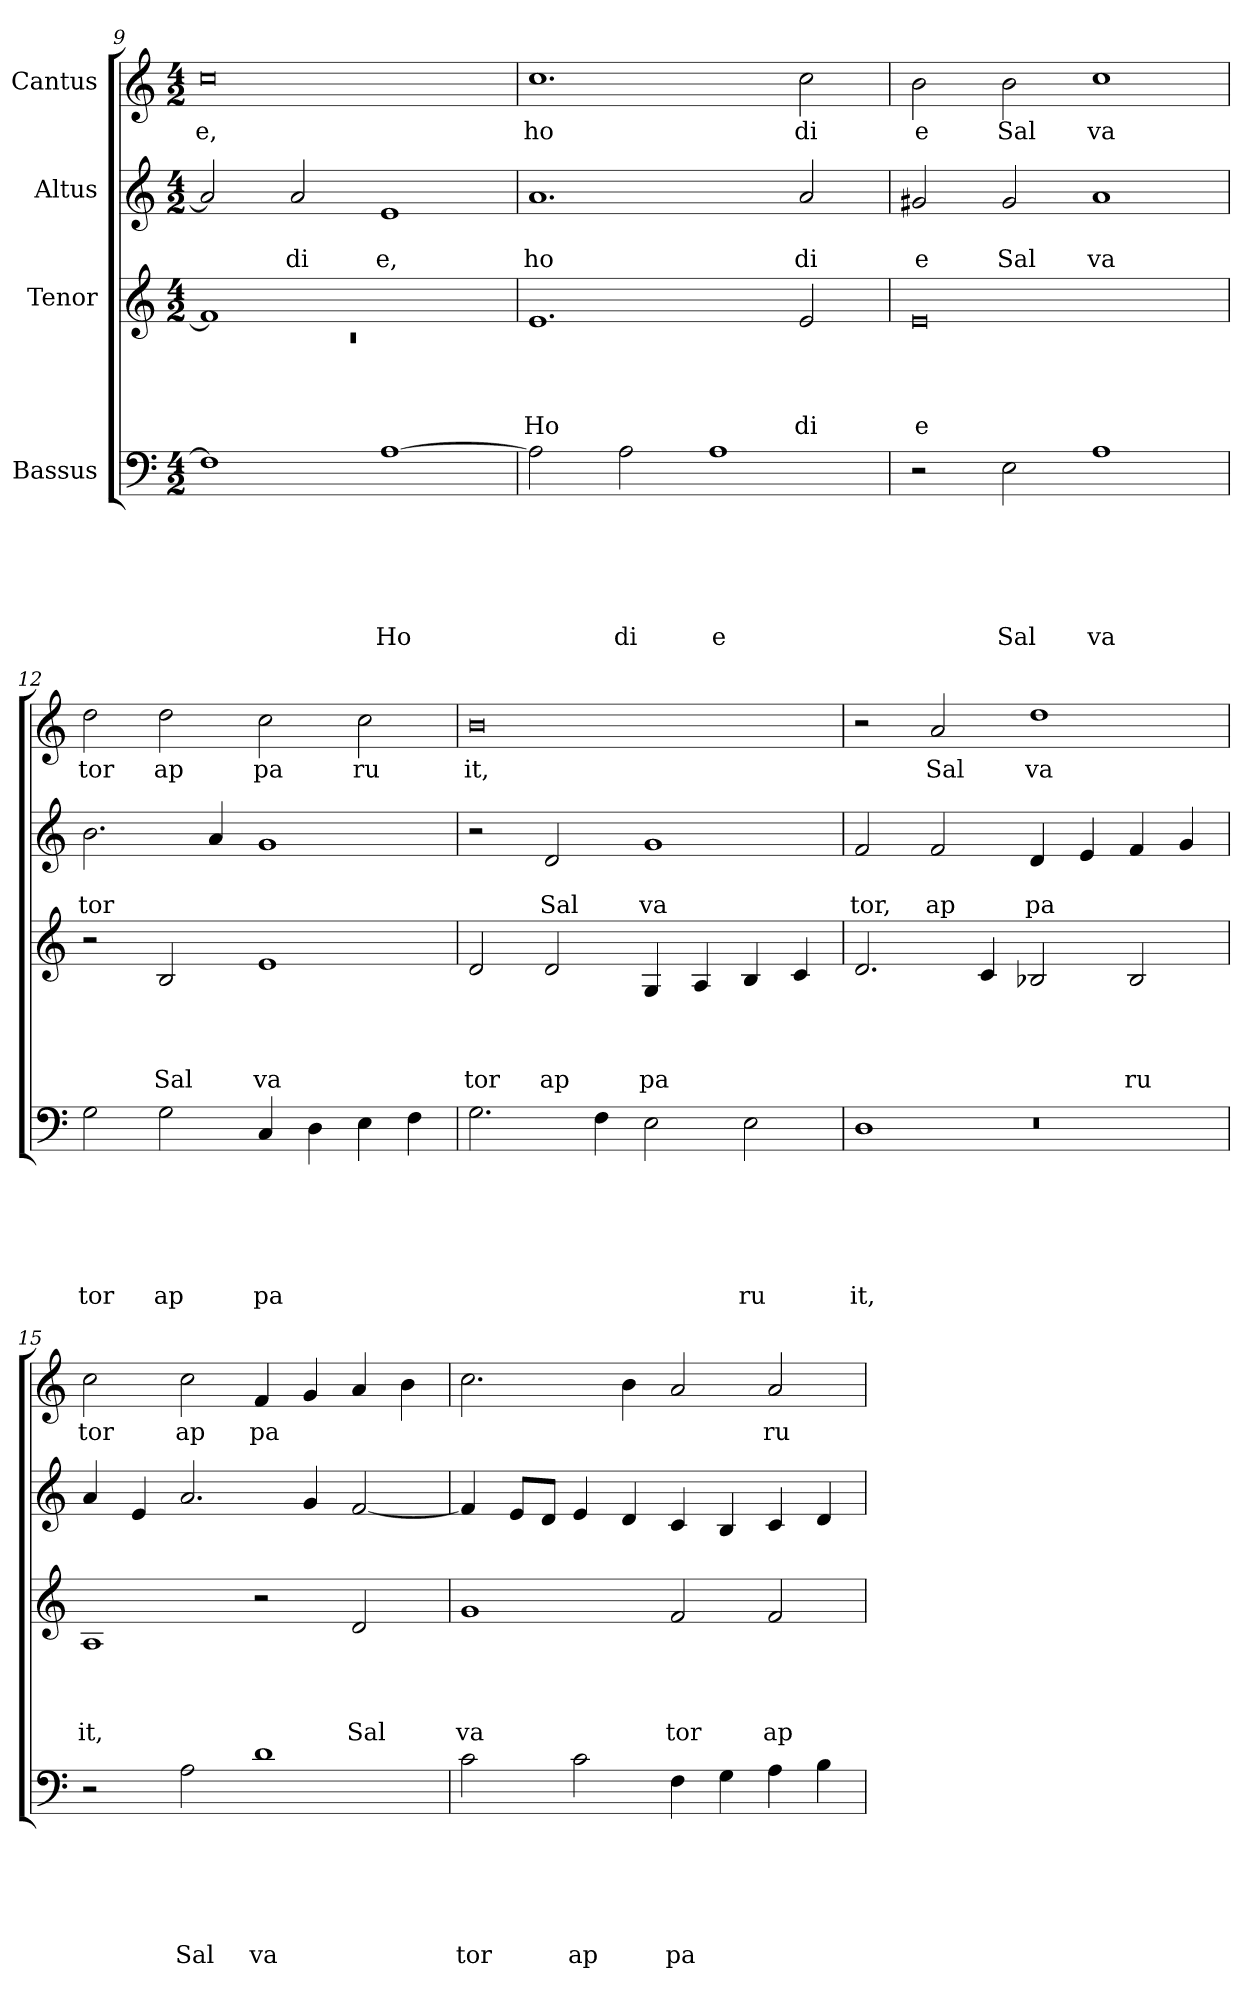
**kern	**text	**text	**text	**text	**text	**text	**kern	**text	**text	**text	**text	**kern	**text	**text	**kern	**text
*part4	*part4	*part4	*part4	*part4	*part4	*part4	*part3	*part3	*part3	*part3	*part3	*part2	*part2	*part2	*part1	*part1
*staff4	*staff4	*staff4	*staff4	*staff4	*staff4	*staff4	*staff3	*staff3	*staff3	*staff3	*staff3	*staff2	*staff2	*staff2	*staff1	*staff1
*I"Bassus	*	*	*	*	*	*	*I"Tenor	*	*	*	*	*I"Altus	*	*	*I"Cantus	*
*clefF4	*	*	*	*	*	*	*clefG2	*	*	*	*	*clefG2	*	*	*clefG2	*
*k[]	*	*	*	*	*	*	*k[]	*	*	*	*	*k[]	*	*	*k[]	*
*C:	*	*	*	*	*	*	*C:	*	*	*	*	*C:	*	*	*C:	*
*M4/2	*	*	*	*	*	*	*M4/2	*	*	*	*	*M4/2	*	*	*M4/2	*
=9	=9	=9	=9	=9	=9	=9	=9	=9	=9	=9	=9	=9	=9	=9	=9	=9
*	*	*	*	*	*	*	*^	*	*	*	*	*	*	*	*	*
!	!	!	!	!	!	!	!	!LO:N:vis=1	!	!	!	!	!	!	!	!	!LO:LY:b
1F]	.	.	.	.	.	.	1f]	0rc	.	.	.	.	2a/]	.	.	0cc	e,
!	!	!	!	!	!	!	!	!	!	!	!	!	!	!	!LO:LY:b	!	!
.	.	.	.	.	.	.	.	.	.	.	.	.	2a/	.	di	.	.
!	!	!	!	!	!	!LO:LY:b	!	!	!	!	!	!	!	!	!LO:LY:b	!	!
[>1A	.	.	.	.	.	Ho	1ryy	.	.	.	.	.	1e	.	e,	.	.
*	*	*	*	*	*	*	*v	*v	*	*	*	*	*	*	*	*	*
=10	=10	=10	=10	=10	=10	=10	=10	=10	=10	=10	=10	=10	=10	=10	=10	=10
!	!	!	!	!	!	!	!	!	!	!	!LO:LY:b	!	!	!LO:LY:b	!	!LO:LY:b
2A\]	.	.	.	.	.	.	1.e	.	.	.	Ho	1.a	.	ho	1.cc	ho
!	!	!	!	!	!	!LO:LY:b	!	!	!	!	!	!	!	!	!	!
2A\	.	.	.	.	.	di	.	.	.	.	.	.	.	.	.	.
!	!	!	!	!	!	!LO:LY:b	!	!	!	!	!	!	!	!	!	!
1A	.	.	.	.	.	e	.	.	.	.	.	.	.	.	.	.
!	!	!	!	!	!	!	!	!	!	!	!LO:LY:b	!	!	!LO:LY:b	!	!LO:LY:b
.	.	.	.	.	.	.	2e/	.	.	.	di	2a/	.	di	2cc\	di
=11	=11	=11	=11	=11	=11	=11	=11	=11	=11	=11	=11	=11	=11	=11	=11	=11
!	!	!	!	!	!	!	!	!	!	!	!LO:LY:b	!	!	!LO:LY:b	!	!LO:LY:b
2r	.	.	.	.	.	.	0e	.	.	.	e	2g#X/	.	e	2b\	e
!	!	!	!	!	!	!LO:LY:b	!	!	!	!	!	!	!	!LO:LY:b	!	!LO:LY:b
2E\	.	.	.	.	.	Sal	.	.	.	.	.	2g#/	.	Sal	2b\	Sal
!	!	!	!	!	!	!LO:LY:b	!	!	!	!	!	!	!	!LO:LY:b	!	!LO:LY:b
1A	.	.	.	.	.	va	.	.	.	.	.	1a	.	va	1cc	va
!!LO:PB:g=z
=12	=12	=12	=12	=12	=12	=12	=12	=12	=12	=12	=12	=12	=12	=12	=12	=12
!	!	!	!	!	!	!LO:LY:b	!	!	!	!	!	!	!	!LO:LY:b	!	!LO:LY:b
2G\	.	.	.	.	.	tor	2r	.	.	.	.	2.b\	.	tor	2dd\	tor
!	!	!	!	!	!	!LO:LY:b	!	!	!	!	!LO:LY:b	!	!	!	!	!LO:LY:b
2G\	.	.	.	.	.	ap	2B/	.	.	.	Sal	.	.	.	2dd\	ap
.	.	.	.	.	.	.	.	.	.	.	.	4a/	.	.	.	.
!	!	!	!	!	!	!LO:LY:b	!	!	!	!	!LO:LY:b	!	!	!	!	!LO:LY:b
4C/	.	.	.	.	.	pa	1e	.	.	.	va	1g	.	.	2cc\	pa
4D\	.	.	.	.	.	.	.	.	.	.	.	.	.	.	.	.
!	!	!	!	!	!	!	!	!	!	!	!	!	!	!	!	!LO:LY:b
4E\	.	.	.	.	.	.	.	.	.	.	.	.	.	.	2cc\	ru
4F\	.	.	.	.	.	.	.	.	.	.	.	.	.	.	.	.
=13	=13	=13	=13	=13	=13	=13	=13	=13	=13	=13	=13	=13	=13	=13	=13	=13
!	!	!	!	!	!	!	!	!	!	!	!LO:LY:b	!	!	!	!	!LO:LY:b
2.G\	.	.	.	.	.	.	2d/	.	.	.	tor	2r	.	.	0b	it,
!	!	!	!	!	!	!	!	!	!	!	!LO:LY:b	!	!	!LO:LY:b	!	!
.	.	.	.	.	.	.	2d/	.	.	.	ap	2d/	.	Sal	.	.
4F\	.	.	.	.	.	.	.	.	.	.	.	.	.	.	.	.
!	!	!	!	!	!	!	!	!	!	!	!LO:LY:b	!	!	!LO:LY:b	!	!
2E\	.	.	.	.	.	.	4G/	.	.	.	pa	1g	.	va	.	.
.	.	.	.	.	.	.	4A/	.	.	.	.	.	.	.	.	.
!	!	!	!	!	!	!LO:LY:b	!	!	!	!	!	!	!	!	!	!
2E\	.	.	.	.	.	ru	4B/	.	.	.	.	.	.	.	.	.
.	.	.	.	.	.	.	4c/	.	.	.	.	.	.	.	.	.
=14	=14	=14	=14	=14	=14	=14	=14	=14	=14	=14	=14	=14	=14	=14	=14	=14
*^	*	*	*	*	*	*	*	*	*	*	*	*	*	*	*	*
*	*^	*	*	*	*	*	*	*	*	*	*	*	*	*	*	*	*
!	!	!LO:N:vis=1	!	!	!	!	!	!LO:LY:b	!	!	!	!	!	!	!	!LO:LY:b	!	!
0ryy	1D	0r	.	.	.	.	.	it,	2.d/	.	.	.	.	2f/	.	tor,	2r	.
!	!	!	!	!	!	!	!	!	!	!	!	!	!	!	!	!LO:LY:b	!	!LO:LY:b
.	.	.	.	.	.	.	.	.	.	.	.	.	.	2f/	.	ap	2a/	Sal
.	.	.	.	.	.	.	.	.	4c/	.	.	.	.	.	.	.	.	.
!	!	!	!	!	!	!	!	!	!	!	!	!	!	!	!	!LO:LY:b	!	!LO:LY:b
.	1ryy	.	.	.	.	.	.	.	2B-X/	.	.	.	.	4d/	.	pa	1dd	va
.	.	.	.	.	.	.	.	.	.	.	.	.	.	4e/	.	.	.	.
!	!	!	!	!	!	!	!	!	!	!	!	!	!LO:LY:b	!	!	!	!	!
.	.	.	.	.	.	.	.	.	2B-/	.	.	.	ru	4f/	.	.	.	.
.	.	.	.	.	.	.	.	.	.	.	.	.	.	4g/	.	.	.	.
*v	*v	*v	*	*	*	*	*	*	*	*	*	*	*	*	*	*	*	*
=15	=15	=15	=15	=15	=15	=15	=15	=15	=15	=15	=15	=15	=15	=15	=15	=15
!	!	!	!	!	!	!	!	!	!	!	!LO:LY:b	!	!	!	!	!LO:LY:b
2r	.	.	.	.	.	.	1A	.	.	.	it,	4a/	.	.	2cc\	tor
.	.	.	.	.	.	.	.	.	.	.	.	4e/	.	.	.	.
!	!	!	!	!	!	!LO:LY:b	!	!	!	!	!	!	!	!	!	!LO:LY:b
2A\	.	.	.	.	.	Sal	.	.	.	.	.	2.a/	.	.	2cc\	ap
!	!	!	!	!	!	!LO:LY:b	!	!	!	!	!	!	!	!	!	!LO:LY:b
1d	.	.	.	.	.	va	2r	.	.	.	.	.	.	.	4f/	pa
.	.	.	.	.	.	.	.	.	.	.	.	4g/	.	.	4g/	.
!	!	!	!	!	!	!	!	!	!	!	!LO:LY:b	!	!	!	!	!
.	.	.	.	.	.	.	2d/	.	.	.	Sal	[<2f/	.	.	4a/	.
.	.	.	.	.	.	.	.	.	.	.	.	.	.	.	4b\	.
=16	=16	=16	=16	=16	=16	=16	=16	=16	=16	=16	=16	=16	=16	=16	=16	=16
!	!	!	!	!	!	!LO:LY:b	!	!	!	!	!LO:LY:b	!	!	!	!	!
2c\	.	.	.	.	.	tor	1g	.	.	.	va	4f/]	.	.	2.cc\	.
.	.	.	.	.	.	.	.	.	.	.	.	8e/L	.	.	.	.
.	.	.	.	.	.	.	.	.	.	.	.	8d/J	.	.	.	.
!	!	!	!	!	!	!LO:LY:b	!	!	!	!	!	!	!	!	!	!
2c\	.	.	.	.	.	ap	.	.	.	.	.	4e/	.	.	.	.
.	.	.	.	.	.	.	.	.	.	.	.	4d/	.	.	4b\	.
!	!	!	!	!	!	!LO:LY:b	!	!	!	!	!LO:LY:b	!	!	!	!	!
4F\	.	.	.	.	.	pa	2f/	.	.	.	tor	4c/	.	.	2a/	.
4G\	.	.	.	.	.	.	.	.	.	.	.	4B/	.	.	.	.
!	!	!	!	!	!	!	!	!	!	!	!LO:LY:b	!	!	!	!	!LO:LY:b
4A\	.	.	.	.	.	.	2f/	.	.	.	ap	4c/	.	.	2a/	ru
4B\	.	.	.	.	.	.	.	.	.	.	.	4d/	.	.	.	.
=	=	=	=	=	=	=	=	=	=	=	=	=	=	=	=	=
*-	*-	*-	*-	*-	*-	*-	*-	*-	*-	*-	*-	*-	*-	*-	*-	*-
